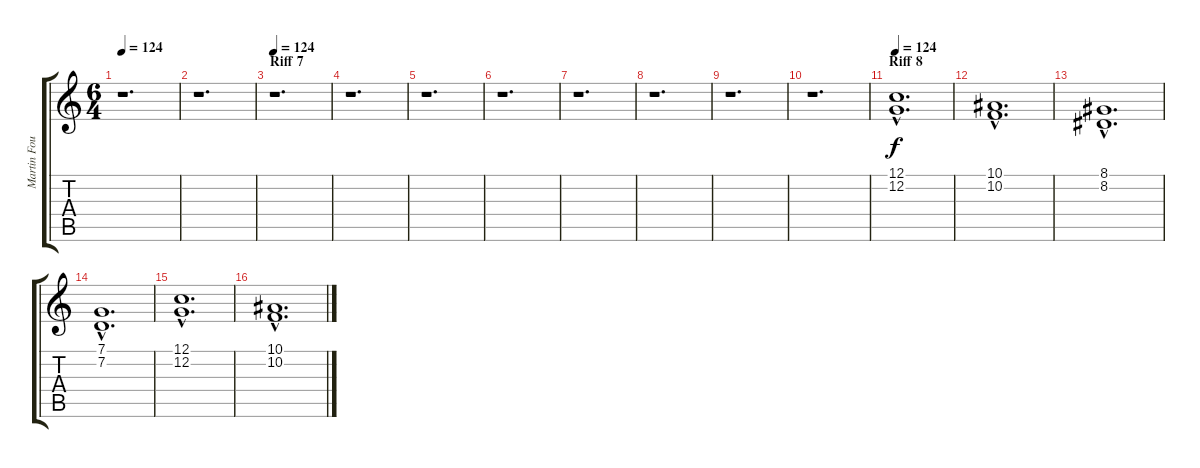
\track ("Martin Foul (Unwashed Pianist)" "Martin Fou") {instrument stringensemble1}
\staff {score tabs}
\tuning (C4 G3 E3 B2 F2 C2) {hide}
\ts (6 4)
\tempo 124
\clef g2
\ks c
r.1{d dy f} |
r.1{d} |
\section ("" "Riff 7")
\tempo 124
r.1{d} |
r.1{d} |
r.1{d} |
r.1{d} |
r.1{d} |
r.1{d} |
r.1{d} |
r.1{d} |
\section ("" "Riff 8")
\tempo 124
(12.1{hac} 12.2{hac}).1{d volume 13 balance 6 instrument synthstrings1} |
(10.1{hac} 10.2{hac}).1{d} |
(8.1{hac} 8.2{hac}).1{d} |
(7.1{hac} 7.2{hac}).1{d} |
(12.1{hac} 12.2{hac}).1{d} |
(10.1{hac} 10.2{hac}).1{d}
